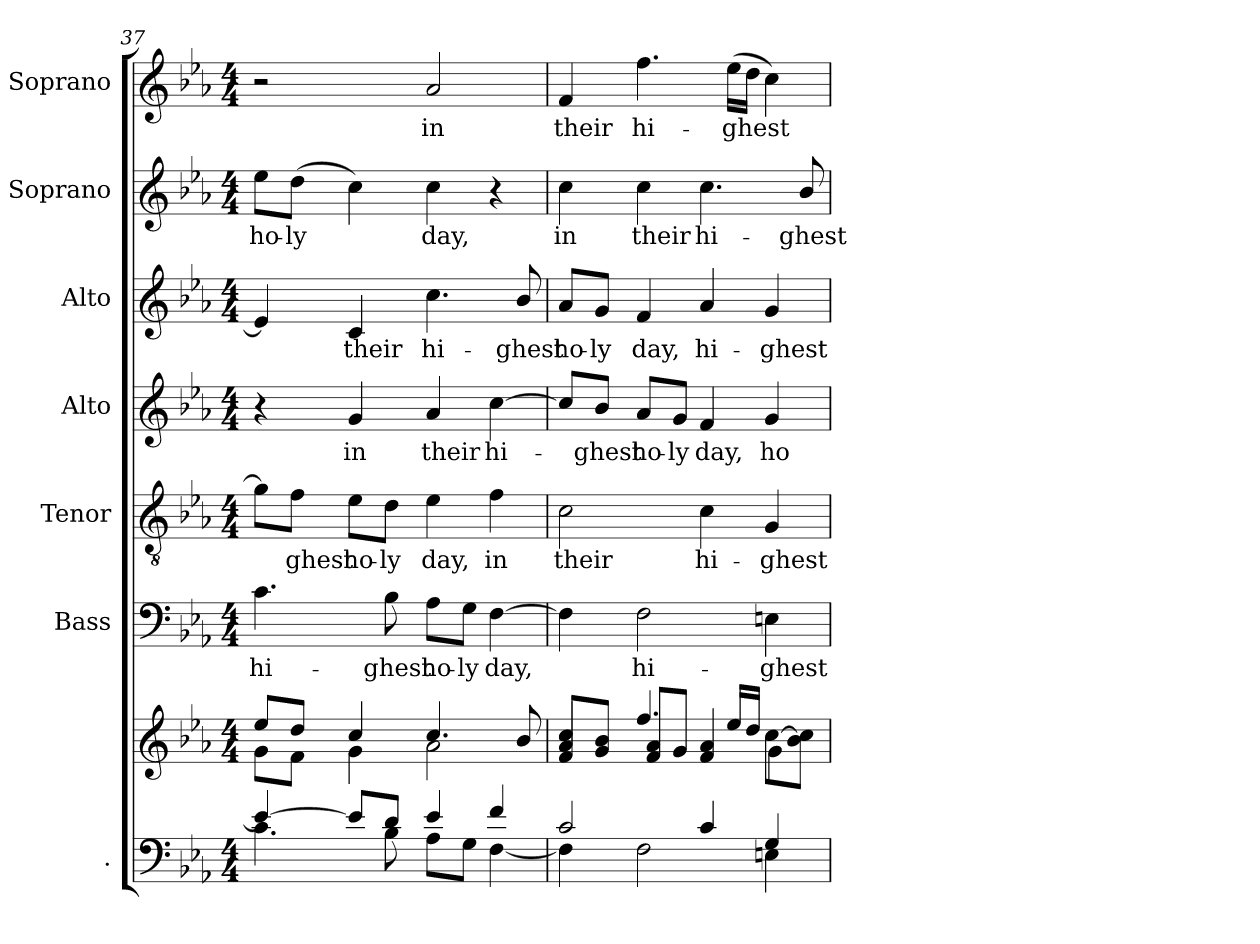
**kern	**kern	**kern	**text	**kern	**text	**kern	**text	**kern	**text	**kern	**text	**kern	**text
*part7	*part7	*part6	*part6	*part5	*part5	*part4	*part4	*part3	*part3	*part2	*part2	*part1	*part1
*staff8	*staff7	*staff6	*staff6	*staff5	*staff5	*staff4	*staff4	*staff3	*staff3	*staff2	*staff2	*staff1	*staff1
*I".	*	*I"Bass	*	*I"Tenor	*	*I"Alto	*	*I"Alto	*	*I"Soprano	*	*I"Soprano	*
*	*	*I'B.	*	*I'T.	*	*	*	*I'A.	*	*	*	*I'S.	*
*clefF4	*clefG2	*clefF4	*	*clefGv2	*	*clefG2	*	*clefG2	*	*clefG2	*	*clefG2	*
*	*	*	*	*ITrd7c12	*	*	*	*	*	*	*	*	*
*k[b-e-a-]	*k[b-e-a-]	*k[b-e-a-]	*	*k[b-e-a-]	*	*k[b-e-a-]	*	*k[b-e-a-]	*	*k[b-e-a-]	*	*k[b-e-a-]	*
*E-:	*E-:	*E-:	*	*E-:	*	*E-:	*	*E-:	*	*E-:	*	*E-:	*
*M4/4	*M4/4	*M4/4	*	*M4/4	*	*M4/4	*	*M4/4	*	*M4/4	*	*M4/4	*
=37	=37	=37	=37	=37	=37	=37	=37	=37	=37	=37	=37	=37	=37
*^	*^	*	*	*	*	*	*	*	*	*	*	*	*
!	!	!	!	!	!LO:LY:b:color=#000000	!	!	!	!	!	!	!	!	!	!
!	!	!	!	!	!	!	!	!	!	!	!	!	!LO:LY:b:color=#000000	!	!
4e-i/_	4.ci\	8ee-i/L	8gi\L	4.ci\	hi-	8Gi\L]	.	4r	.	4e-i/]	.	8ee-i\L	ho-	2r	.
!	!	!	!	!	!	!	!LO:LY:b:color=#000000	!	!	!	!	!	!	!	!
!	!	!	!	!	!	!	!	!	!	!	!	!	!LO:LY:b:color=#000000	!	!
.	.	8ddi/J	8fi\J	.	.	8Fi\J	-ghest	.	.	.	.	(8ddi\J	-ly	.	.
!	!	!	!	!	!	!	!LO:LY:b:color=#000000	!	!	!	!	!	!	!	!
!	!	!	!	!	!	!	!	!	!LO:LY:b:color=#000000	!	!	!	!	!	!
!	!	!	!	!	!	!	!	!	!	!	!LO:LY:b:color=#000000	!	!	!	!
8e-i/L]	.	4cci/	4gi\	.	.	8E-i\L	ho-	4gi/	in	4ci/	their	4cci\)	.	.	.
!	!	!	!	!	!LO:LY:b:color=#000000	!	!	!	!	!	!	!	!	!	!
!	!	!	!	!	!	!	!LO:LY:b:color=#000000	!	!	!	!	!	!	!	!
8di/J	8B-i\	.	.	8B-i\	-ghest	8Di\J	-ly	.	.	.	.	.	.	.	.
!	!	!	!	!	!LO:LY:b:color=#000000	!	!	!	!	!	!	!	!	!	!
!	!	!	!	!	!	!	!LO:LY:b:color=#000000	!	!	!	!	!	!	!	!
!	!	!	!	!	!	!	!	!	!LO:LY:b:color=#000000	!	!	!	!	!	!
!	!	!	!	!	!	!	!	!	!	!	!LO:LY:b:color=#000000	!	!	!	!
!	!	!	!	!	!	!	!	!	!	!	!	!	!LO:LY:b:color=#000000	!	!
!	!	!	!	!	!	!	!	!	!	!	!	!	!	!	!LO:LY:b:color=#000000
4e-i/	8A-i\L	4.cci/	2a-i\	8A-i\L	ho-	4E-i\	day,	4a-i/	their	4.cci\	hi-	4cci\	day,	2a-i/	in
!	!	!	!	!	!LO:LY:b:color=#000000	!	!	!	!	!	!	!	!	!	!
.	8Gi\J	.	.	8Gi\J	-ly	.	.	.	.	.	.	.	.	.	.
!	!	!	!	!	!LO:LY:b:color=#000000	!	!	!	!	!	!	!	!	!	!
!	!	!	!	!	!	!	!LO:LY:b:color=#000000	!	!	!	!	!	!	!	!
!	!	!	!	!	!	!	!	!	!LO:LY:b:color=#000000	!	!	!	!	!	!
4fi/	[4Fi\	.	.	[4Fi\	day,	4Fi\	in	[4cci\	hi-	.	.	4r	.	.	.
!	!	!	!	!	!	!	!	!	!	!	!LO:LY:b:color=#000000	!	!	!	!
.	.	8b-i/	.	.	.	.	.	.	.	8b-i/	-ghest	.	.	.	.
=38	=38	=38	=38	=38	=38	=38	=38	=38	=38	=38	=38	=38	=38	=38	=38
!	!	!	!	!	!	!	!LO:LY:b:color=#000000	!	!	!	!	!	!	!	!
!	!	!	!	!	!	!	!	!	!	!	!LO:LY:b:color=#000000	!	!	!	!
!	!	!	!	!	!	!	!	!	!	!	!	!	!LO:LY:b:color=#000000	!	!
!	!	!	!	!	!	!	!	!	!	!	!	!	!	!	!LO:LY:b:color=#000000
2ci/	4Fi\]	4fi/ 4cci	8a-i/ 8cci/L	4Fi\]	.	2Ci\	their	8cci/L]	.	8a-i/L	ho-	4cci\	in	4fi/	their
!	!	!	!	!	!	!	!	!	!LO:LY:b:color=#000000	!	!	!	!	!	!
!	!	!	!	!	!	!	!	!	!	!	!LO:LY:b:color=#000000	!	!	!	!
.	.	.	8gi/ 8b-i/J	.	.	.	.	8b-i/J	-ghest	8gi/J	-ly	.	.	.	.
!	!	!	!	!	!LO:LY:b:color=#000000	!	!	!	!	!	!	!	!	!	!
!	!	!	!	!	!	!	!	!	!LO:LY:b:color=#000000	!	!	!	!	!	!
!	!	!	!	!	!	!	!	!	!	!	!LO:LY:b:color=#000000	!	!	!	!
!	!	!	!	!	!	!	!	!	!	!	!	!	!LO:LY:b:color=#000000	!	!
!	!	!	!	!	!	!	!	!	!	!	!	!	!	!	!LO:LY:b:color=#000000
.	2Fi\	4.ffi/	8fi/ 8a-i/L	2Fi\	hi-	.	.	8a-i/L	ho-	4fi/	day,	4cci\	their	4.ffi\	hi-
!	!	!	!	!	!	!	!	!	!LO:LY:b:color=#000000	!	!	!	!	!	!
.	.	.	8gi/J	.	.	.	.	8gi/J	-ly	.	.	.	.	.	.
!	!	!	!	!	!	!	!LO:LY:b:color=#000000	!	!	!	!	!	!	!	!
!	!	!	!	!	!	!	!	!	!LO:LY:b:color=#000000	!	!	!	!	!	!
!	!	!	!	!	!	!	!	!	!	!	!LO:LY:b:color=#000000	!	!	!	!
!	!	!	!	!	!	!	!	!	!	!	!	!	!LO:LY:b:color=#000000	!	!
4ci/	.	.	4fi/ 4a-i	.	.	4Ci\	hi-	4fi/	day,	4a-i/	hi-	4.cci\	hi-	.	.
!	!	!	!	!	!	!	!	!	!	!	!	!	!	!	!LO:LY:b:color=#000000
.	.	16ee-i/LL	.	.	.	.	.	.	.	.	.	.	.	(16ee-i\LL	-ghest
.	.	16ddi/JJ	.	.	.	.	.	.	.	.	.	.	.	16ddi\JJ	.
!	!	!	!	!	!LO:LY:b:color=#000000	!	!	!	!	!	!	!	!	!	!
!	!	!	!	!	!	!	!LO:LY:b:color=#000000	!	!	!	!	!	!	!	!
!	!	!	!	!	!	!	!	!	!LO:LY:b:color=#000000	!	!	!	!	!	!
!	!	!	!	!	!	!	!	!	!	!	!LO:LY:b:color=#000000	!	!	!	!
4Gi/	4Eni\	[8cci\L	4gi\	4Eni\	-ghest	4GGi/	-ghest	4gi/	ho-	4gi/	-ghest	.	.	4cci\)	.
!	!	!	!	!	!	!	!	!	!	!	!	!	!LO:LY:b:color=#000000	!	!
.	.	8b-i\ 8cci]\J	.	.	.	.	.	.	.	.	.	8b-i/	-ghest	.	.
*v	*v	*	*	*	*	*	*	*	*	*	*	*	*	*	*
*	*v	*v	*	*	*	*	*	*	*	*	*	*	*	*
=	=	=	=	=	=	=	=	=	=	=	=	=	=
*-	*-	*-	*-	*-	*-	*-	*-	*-	*-	*-	*-	*-	*-
